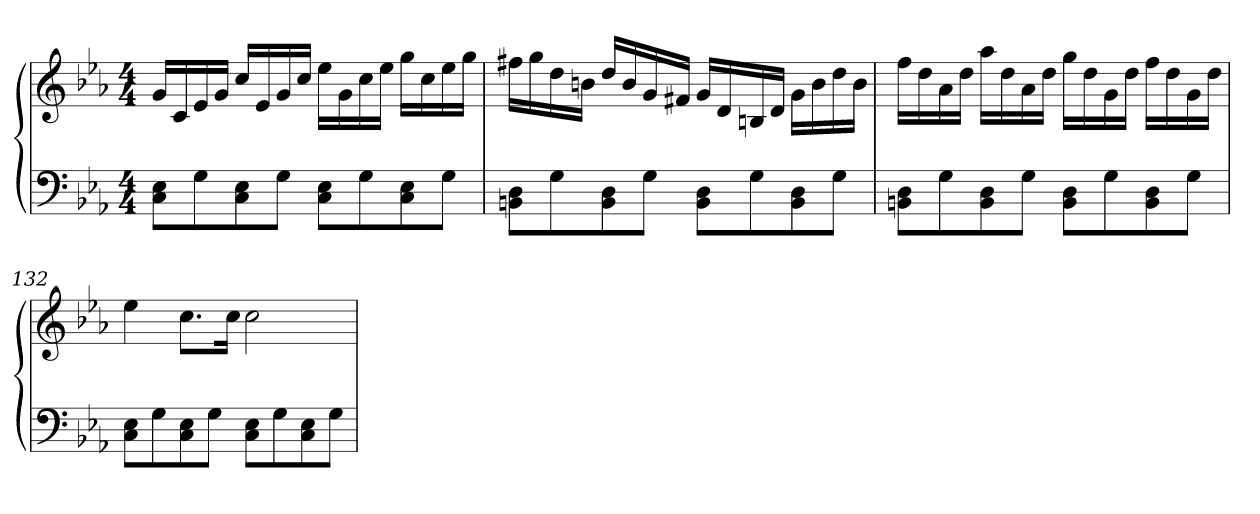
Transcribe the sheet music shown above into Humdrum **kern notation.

**kern	**kern
*part1	*part1
*staff2	*staff1
*clefF4	*clefG2
*k[b-e-a-]	*k[b-e-a-]
*c:	*c:
*M4/4	*M4/4
=	=
8C 8E-L	16gLL
.	16c
8G	16e-
.	16gJJ
8C 8E-	16ccLL
.	16e-
8GJ	16g
.	16ccJJ
8C 8E-L	16ee-LL
.	16g
8G	16cc
.	16ee-JJ
8C 8E-	16ggLL
.	16cc
8GJ	16ee-
.	16ggJJ
=130	=130
8BBn 8DL	16ff#XLL
.	16gg
8G	16dd
.	16bnJJ
8BB 8D	16ddLL
.	16b
8GJ	16g
.	16f#XJJ
8BB 8DL	16gLL
.	16d
8G	16Bn
.	16dJJ
8BB 8D	16gLL
.	16b
8GJ	16dd
.	16bJJ
=131	=131
8BBn 8DL	16ffLL
.	16dd
8G	16a-
.	16ddJJ
8BB 8D	16aa-LL
.	16dd
8GJ	16a-
.	16ddJJ
8BB 8DL	16ggLL
.	16dd
8G	16g
.	16ddJJ
8BB 8D	16ffLL
.	16dd
8GJ	16g
.	16ddJJ
=132	=132
8C 8E-L	4ee-
8G	.
8C 8E-	8.ccL
8GJ	.
.	16ccJk
8C 8E-L	2cc
8G	.
8C 8E-	.
8GJ	.
=	=
*-	*-
